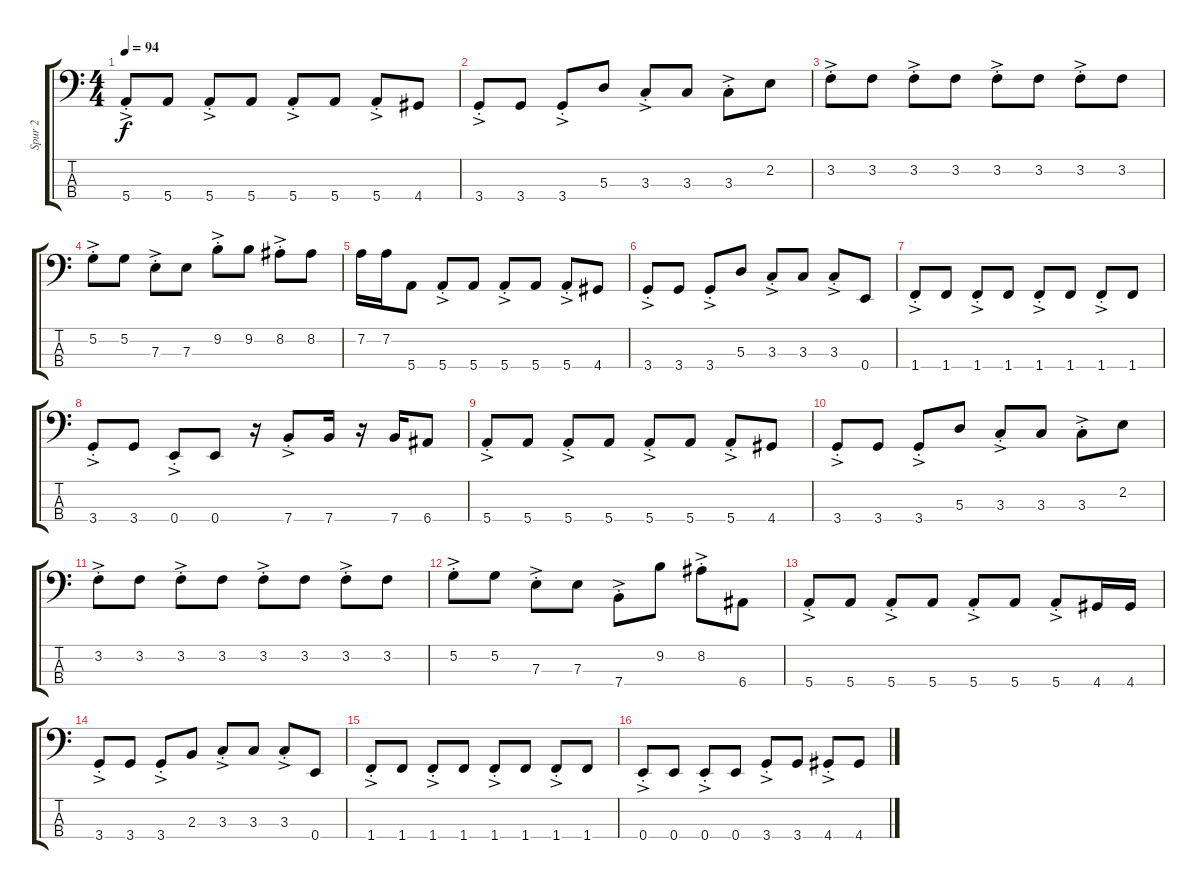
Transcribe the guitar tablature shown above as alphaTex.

\track ("Spur 2" "Spur 2") {instrument electricbassfinger}
\staff {score tabs}
\tuning (G2 D2 A1 E1) {hide}
\ts (4 4)
\tempo 94
\clef f4
\ks c
5.4{ac st}.8{dy f} 5.4.8 5.4{ac st}.8 5.4.8 5.4{ac st}.8 5.4.8 5.4{ac st}.8 4.4.8 |
3.4{ac st}.8 3.4.8 3.4{ac st}.8 5.3.8 3.3{ac st}.8 3.3.8 3.3{ac st}.8 2.2.8 |
3.2{ac st}.8 3.2.8 3.2{ac st}.8 3.2.8 3.2{ac st}.8 3.2.8 3.2{ac st}.8 3.2.8 |
5.2{ac st}.8 5.2.8 7.3{ac st}.8 7.3.8 9.2{ac st}.8 9.2.8 8.2{ac st}.8 8.2.8 |
7.2.16 7.2.16 5.4.8 5.4{ac st}.8 5.4.8 5.4{ac st}.8 5.4.8 5.4{ac st}.8 4.4.8 |
3.4{ac st}.8 3.4.8 3.4{ac st}.8 5.3.8 3.3{ac st}.8 3.3.8 3.3{ac st}.8 0.4.8 |
1.4{ac st}.8 1.4.8 1.4{ac st}.8 1.4.8 1.4{ac st}.8 1.4.8 1.4{ac st}.8 1.4.8 |
3.4{ac st}.8 3.4.8 0.4{ac st}.8 0.4.8 r.16 7.4{ac st}.8 7.4.16 r.16 7.4.16 6.4.8 |
5.4{ac st}.8 5.4.8 5.4{ac st}.8 5.4.8 5.4{ac st}.8 5.4.8 5.4{ac st}.8 4.4.8 |
3.4{ac st}.8 3.4.8 3.4{ac st}.8 5.3.8 3.3{ac st}.8 3.3.8 3.3{ac st}.8 2.2.8 |
3.2{ac st}.8 3.2.8 3.2{ac st}.8 3.2.8 3.2{ac st}.8 3.2.8 3.2{ac st}.8 3.2.8 |
5.2{ac st}.8 5.2.8 7.3{ac st}.8 7.3.8 7.4{ac st}.8 9.2.8 8.2{ac st}.8 6.4.8 |
5.4{ac st}.8 5.4.8 5.4{ac st}.8 5.4.8 5.4{ac st}.8 5.4.8 5.4{ac st}.8 4.4.16 4.4.16 |
3.4{ac st}.8 3.4.8 3.4{ac st}.8 2.3.8 3.3{ac st}.8 3.3.8 3.3{ac st}.8 0.4.8 |
1.4{ac st}.8 1.4.8 1.4{ac st}.8 1.4.8 1.4{ac st}.8 1.4.8 1.4{ac st}.8 1.4.8 |
0.4{ac st}.8 0.4.8 0.4{ac st}.8 0.4.8 3.4{ac st}.8 3.4.8 4.4{ac st}.8 4.4.8
